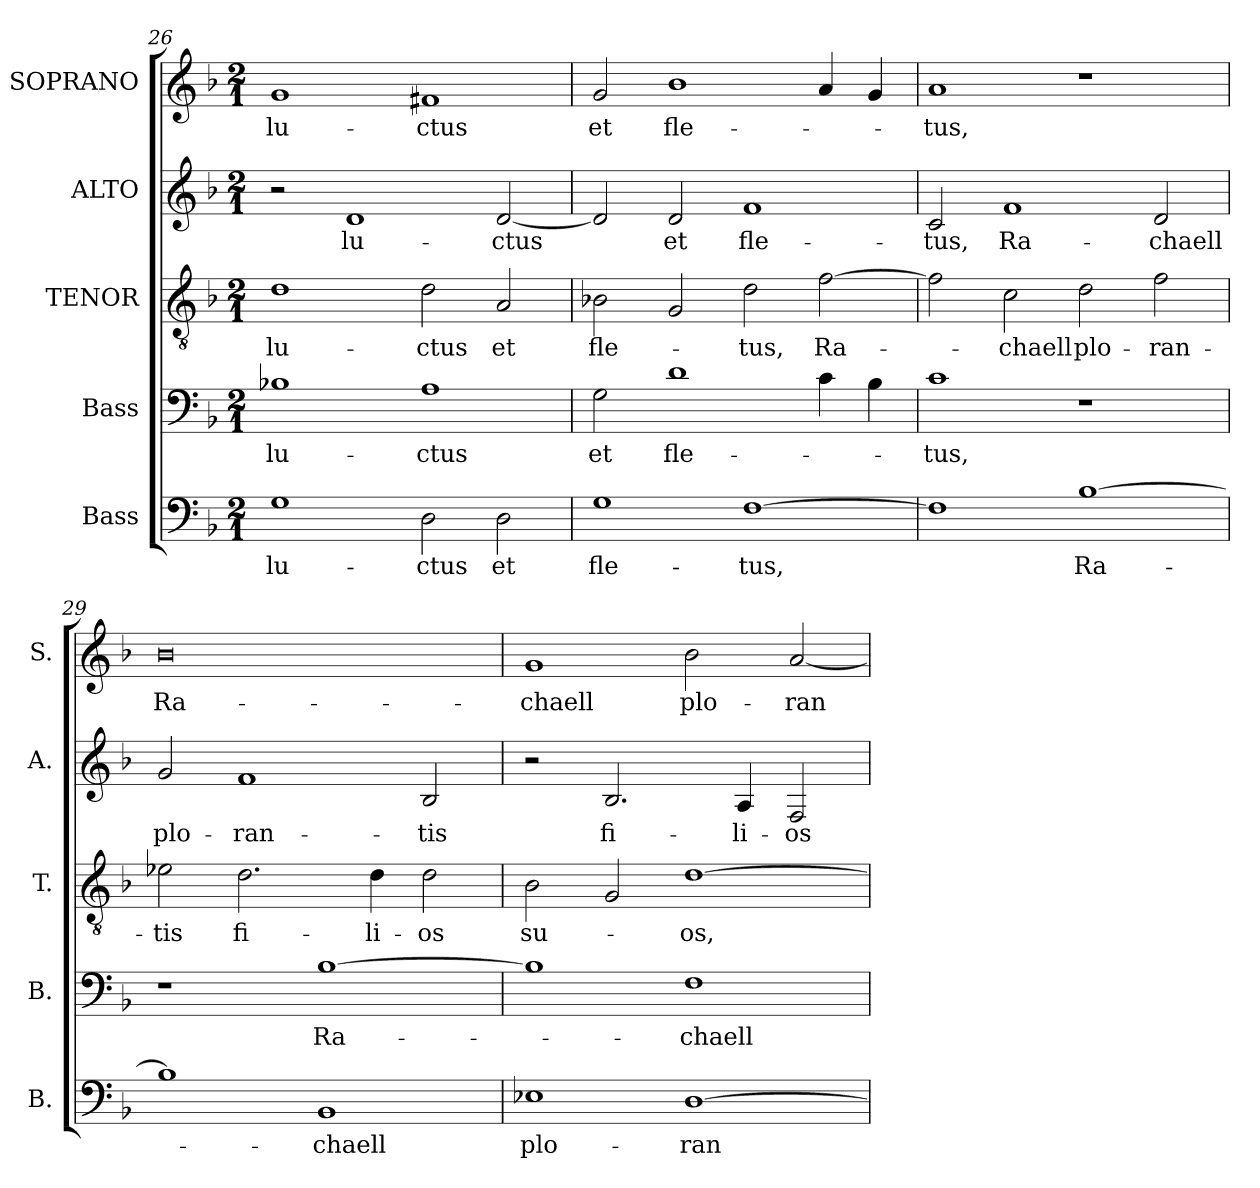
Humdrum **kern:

**kern	**text	**kern	**text	**kern	**text	**kern	**text	**kern	**text
*part5	*part5	*part4	*part4	*part3	*part3	*part2	*part2	*part1	*part1
*staff5	*staff5	*staff4	*staff4	*staff3	*staff3	*staff2	*staff2	*staff1	*staff1
*I"Bass	*	*I"Bass	*	*I"TENOR	*	*I"ALTO	*	*I"SOPRANO	*
*I'B.	*	*I'B.	*	*I'T.	*	*I'A.	*	*I'S.	*
!!LO:PB:g=z
*clefF4	*	*clefF4	*	*clefGv2	*	*clefG2	*	*clefG2	*
*	*	*	*	*ITrd7c12	*	*	*	*	*
*k[b-]	*	*k[b-]	*	*k[b-]	*	*k[b-]	*	*k[b-]	*
*F:	*	*F:	*	*F:	*	*F:	*	*F:	*
*M2/1	*	*M2/1	*	*M2/1	*	*M2/1	*	*M2/1	*
=26	=26	=26	=26	=26	=26	=26	=26	=26	=26
!	!LO:LY:b:color=#000000	!	!	!	!	!	!	!	!
!	!	!	!LO:LY:b:color=#000000	!	!	!	!	!	!
!	!	!	!	!	!LO:LY:b:color=#000000	!	!	!	!
!	!	!	!	!	!	!	!	!	!LO:LY:b:color=#000000
1Gi	lu-	1B-Xi	lu-	1Di	lu-	2r	.	1gi	lu-
!	!	!	!	!	!	!	!LO:LY:b:color=#000000	!	!
.	.	.	.	.	.	1di	lu-	.	.
!	!LO:LY:b:color=#000000	!	!	!	!	!	!	!	!
!	!	!	!LO:LY:b:color=#000000	!	!	!	!	!	!
!	!	!	!	!	!LO:LY:b:color=#000000	!	!	!	!
!	!	!	!	!	!	!	!	!	!LO:LY:b:color=#000000
2Di\	-ctus	1Ai	-ctus	2Di\	-ctus	.	.	1f#Xi	-ctus
!	!LO:LY:b:color=#000000	!	!	!	!	!	!	!	!
!	!	!	!	!	!LO:LY:b:color=#000000	!	!	!	!
!	!	!	!	!	!	!	!LO:LY:b:color=#000000	!	!
2Di\	et	.	.	2AAi/	et	[2di/	-ctus	.	.
=27	=27	=27	=27	=27	=27	=27	=27	=27	=27
!	!LO:LY:b:color=#000000	!	!	!	!	!	!	!	!
!	!	!	!LO:LY:b:color=#000000	!	!	!	!	!	!
!	!	!	!	!	!LO:LY:b:color=#000000	!	!	!	!
!	!	!	!	!	!	!	!	!	!LO:LY:b:color=#000000
1Gi	fle-	2Gi\	et	2BB-Xi\	fle-	2di/]	.	2gi/	et
!	!	!	!LO:LY:b:color=#000000	!	!	!	!	!	!
!	!	!	!	!	!	!	!LO:LY:b:color=#000000	!	!
!	!	!	!	!	!	!	!	!	!LO:LY:b:color=#000000
.	.	1di	fle-	2GGi/	.	2di/	et	1b-i	fle-
!	!LO:LY:b:color=#000000	!	!	!	!	!	!	!	!
!	!	!	!	!	!LO:LY:b:color=#000000	!	!	!	!
!	!	!	!	!	!	!	!LO:LY:b:color=#000000	!	!
[1Fi	-tus,	.	.	2Di\	-tus,	1fi	fle-	.	.
!	!	!	!	!	!LO:LY:b:color=#000000	!	!	!	!
.	.	4ci\	.	[2Fi\	Ra-	.	.	4ai/	.
.	.	4B-i\	.	.	.	.	.	4gi/	.
=28	=28	=28	=28	=28	=28	=28	=28	=28	=28
!	!	!	!LO:LY:b:color=#000000	!	!	!	!	!	!
!	!	!	!	!	!	!	!LO:LY:b:color=#000000	!	!
!	!	!	!	!	!	!	!	!	!LO:LY:b:color=#000000
1Fi]	.	1ci	-tus,	2Fi\]	.	2ci/	-tus,	1ai	-tus,
!	!	!	!	!	!LO:LY:b:color=#000000	!	!	!	!
!	!	!	!	!	!	!	!LO:LY:b:color=#000000	!	!
.	.	.	.	2Ci\	-chaell	1fi	Ra-	.	.
!	!LO:LY:b:color=#000000	!	!	!	!	!	!	!	!
!	!	!	!	!	!LO:LY:b:color=#000000	!	!	!	!
[1B-i	Ra-	1r	.	2Di\	plo-	.	.	1r	.
!	!	!	!	!	!LO:LY:b:color=#000000	!	!	!	!
!	!	!	!	!	!	!	!LO:LY:b:color=#000000	!	!
.	.	.	.	2Fi\	-ran-	2di/	-chaell	.	.
=29	=29	=29	=29	=29	=29	=29	=29	=29	=29
!	!	!	!	!	!LO:LY:b:color=#000000	!	!	!	!
!	!	!	!	!	!	!	!LO:LY:b:color=#000000	!	!
!	!	!	!	!	!	!	!	!	!LO:LY:b:color=#000000
1B-i]	.	1r	.	2E-Xi\	-tis	2gi/	plo-	0b-i	Ra-
!	!	!	!	!	!LO:LY:b:color=#000000	!	!	!	!
!	!	!	!	!	!	!	!LO:LY:b:color=#000000	!	!
.	.	.	.	2.Di\	fi-	1fi	-ran-	.	.
!	!LO:LY:b:color=#000000	!	!	!	!	!	!	!	!
!	!	!	!LO:LY:b:color=#000000	!	!	!	!	!	!
1BB-i	-chaell	[1B-i	Ra-	.	.	.	.	.	.
!	!	!	!	!	!LO:LY:b:color=#000000	!	!	!	!
.	.	.	.	4Di\	-li-	.	.	.	.
!	!	!	!	!	!LO:LY:b:color=#000000	!	!	!	!
!	!	!	!	!	!	!	!LO:LY:b:color=#000000	!	!
.	.	.	.	2Di\	-os	2B-i/	-tis	.	.
=30	=30	=30	=30	=30	=30	=30	=30	=30	=30
!	!LO:LY:b:color=#000000	!	!	!	!	!	!	!	!
!	!	!	!	!	!LO:LY:b:color=#000000	!	!	!	!
!	!	!	!	!	!	!	!	!	!LO:LY:b:color=#000000
1E-Xi	plo-	1B-i]	.	2BB-i\	su-	2r	.	1gi	-chaell
!	!	!	!	!	!	!	!LO:LY:b:color=#000000	!	!
.	.	.	.	2GGi/	.	2.B-i/	fi-	.	.
!	!LO:LY:b:color=#000000	!	!	!	!	!	!	!	!
!	!	!	!LO:LY:b:color=#000000	!	!	!	!	!	!
!	!	!	!	!	!LO:LY:b:color=#000000	!	!	!	!
!	!	!	!	!	!	!	!	!	!LO:LY:b:color=#000000
[1Di	-ran-	1Fi	-chaell	[1Di	-os,	.	.	2b-i\	plo-
!	!	!	!	!	!	!	!LO:LY:b:color=#000000	!	!
.	.	.	.	.	.	4Ai/	-li-	.	.
!	!	!	!	!	!	!	!LO:LY:b:color=#000000	!	!
!	!	!	!	!	!	!	!	!	!LO:LY:b:color=#000000
.	.	.	.	.	.	2Fi/	-os	[2ai/	-ran-
=	=	=	=	=	=	=	=	=	=
*-	*-	*-	*-	*-	*-	*-	*-	*-	*-
